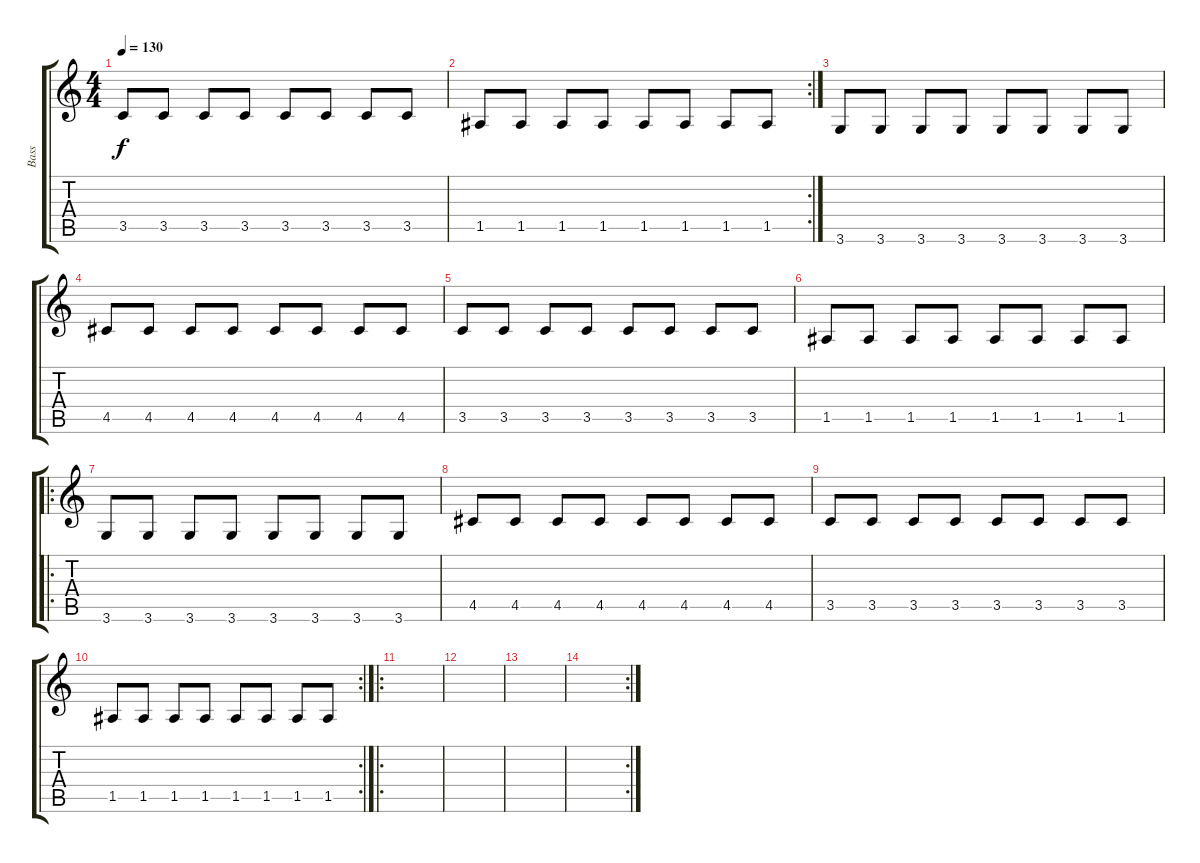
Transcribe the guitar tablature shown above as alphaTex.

\track ("Bass" "Bass") {instrument acousticbass}
\staff {score tabs}
\tuning (E4 B3 G3 D3 A2 E2) {hide}
\ts (4 4)
\tempo 130
\clef g2
\ks c
3.5.8{dy f} 3.5.8 3.5.8 3.5.8 3.5.8 3.5.8 3.5.8 3.5.8 |
\rc 2
1.5.8 1.5.8 1.5.8 1.5.8 1.5.8 1.5.8 1.5.8 1.5.8 |
3.6.8 3.6.8 3.6.8 3.6.8 3.6.8 3.6.8 3.6.8 3.6.8 |
4.5.8 4.5.8 4.5.8 4.5.8 4.5.8 4.5.8 4.5.8 4.5.8 |
3.5.8 3.5.8 3.5.8 3.5.8 3.5.8 3.5.8 3.5.8 3.5.8 |
1.5.8 1.5.8 1.5.8 1.5.8 1.5.8 1.5.8 1.5.8 1.5.8 |
\ro
3.6.8 3.6.8 3.6.8 3.6.8 3.6.8 3.6.8 3.6.8 3.6.8 |
4.5.8 4.5.8 4.5.8 4.5.8 4.5.8 4.5.8 4.5.8 4.5.8 |
3.5.8 3.5.8 3.5.8 3.5.8 3.5.8 3.5.8 3.5.8 3.5.8 |
\rc 2
1.5.8 1.5.8 1.5.8 1.5.8 1.5.8 1.5.8 1.5.8 1.5.8 |
\ro
|
|
|
\rc 2
